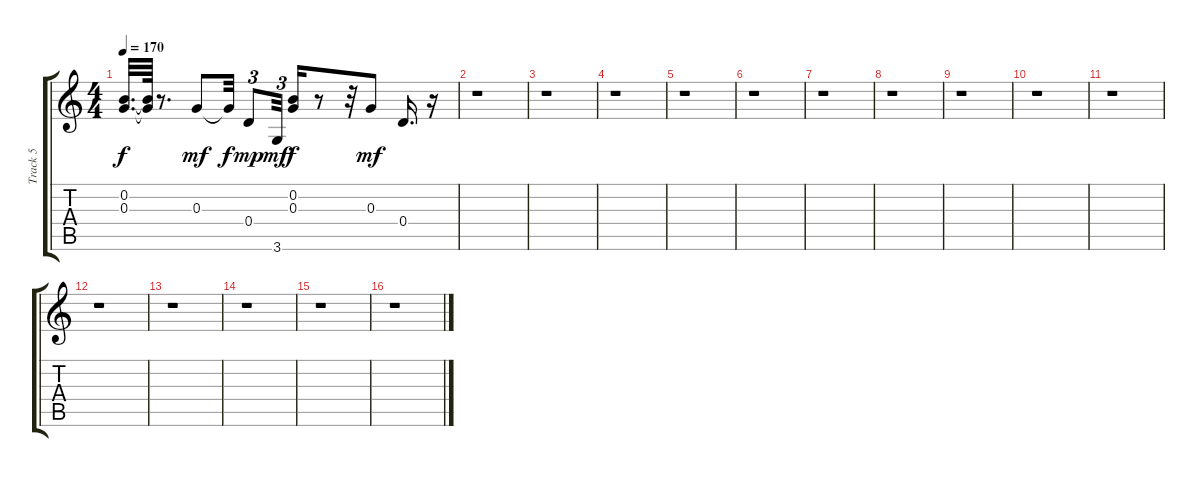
\track ("Track 5" "Track 5") {instrument acousticguitarnylon}
\staff {score tabs}
\tuning (E4 B3 G3 D3 A2 E2) {hide}
\ts (4 4)
\tempo 170
\clef g2
\ks c
(0.2{t} 0.3{t}).32{d dy f} (0.2{t} 0.3{t}).64 r.8{d} 0.3.8{dy mf} 0.3{t}.32{dy f} 0.4.8{tu (3 2) dy mp} 3.6.32{tu (3 2) dy mf} (0.2 0.3).16{dy f} r.8 r.32 0.3.8{dy mf} 0.4.16{d} r.16 |
r.1 |
r.1 |
r.1 |
r.1 |
r.1 |
r.1 |
r.1 |
r.1 |
r.1 |
r.1 |
r.1 |
r.1 |
r.1 |
r.1 |
r.1
